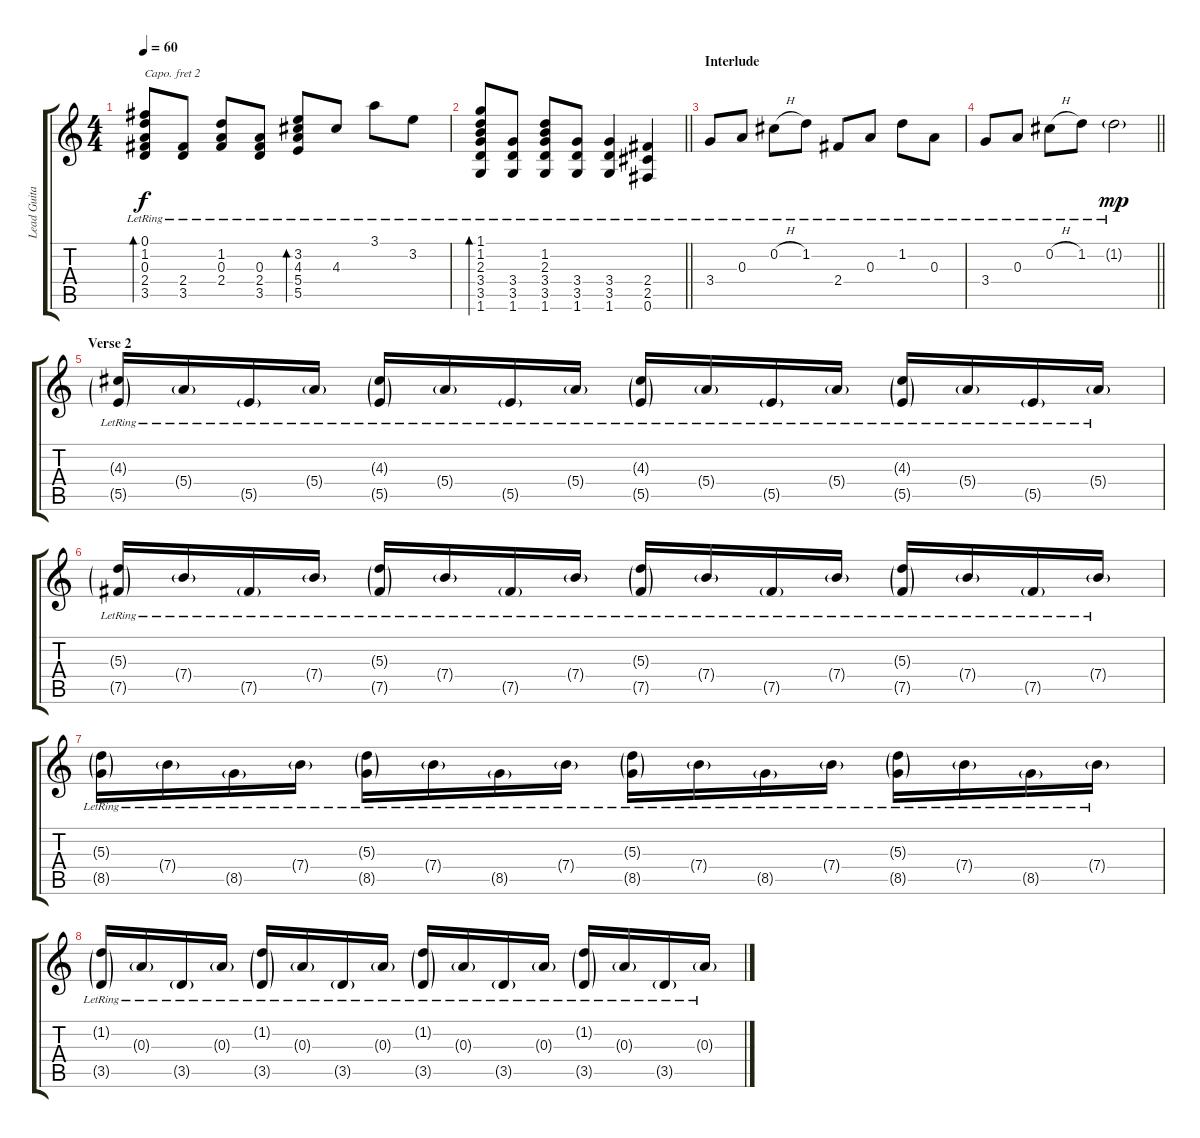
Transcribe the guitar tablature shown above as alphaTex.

\track ("Lead Guitar" "Lead Guita") {instrument electricguitarjazz}
\staff {score tabs}
\capo 2
\tuning (E4 B3 G3 D3 A2 E2) {hide}
\ts (4 4)
\tempo 60
\clef g2
\ks c
(0.1{lr} 1.2{lr} 0.3{lr} 2.4{lr} 3.5).8{bd 60 dy f} (2.4{lr} 3.5).8 (1.2{lr} 0.3{lr} 2.4{lr}).8 (0.3 2.4{lr} 3.5).8 (3.2{lr} 4.3{lr} 5.4{lr} 5.5{lr}).8{bd 60} 4.3{lr}.8 3.1{lr}.8 3.2{lr}.8 |
\barLineRight lightlight
(1.1{lr} 1.2{lr} 2.3{lr} 3.4{lr} 3.5{lr} 1.6{lr}).8{bd 60} (3.4{lr} 3.5{lr} 1.6{lr}).8 (1.2{lr} 2.3{lr} 3.4{lr} 3.5{lr} 1.6{lr}).8 (3.4{lr} 3.5{lr} 1.6{lr}).8 (3.4{lr} 3.5{lr} 1.6{lr}).4 (2.4{lr} 2.5{lr} 0.6{lr}).4 |
\section ("" "Interlude")
3.4{lr}.8 0.3{lr}.8 0.2{h lr}.8 1.2{lr}.8 2.4{lr}.8 0.3{lr}.8 1.2{lr}.8 0.3{lr}.8 |
\barLineRight lightlight
3.4{lr}.8 0.3{lr}.8 0.2{h lr}.8 1.2{lr}.8 1.2{g lr}.2{dy mp} |
\section ("" "Verse 2")
(4.3{g lr} 5.5{g lr}).16 5.4{g lr}.16 5.5{g lr}.16 5.4{g lr}.16 (4.3{g lr} 5.5{g lr}).16 5.4{g lr}.16 5.5{g lr}.16 5.4{g lr}.16 (4.3{g lr} 5.5{g lr}).16 5.4{g lr}.16 5.5{g lr}.16 5.4{g lr}.16 (4.3{g lr} 5.5{g lr}).16 5.4{g lr}.16 5.5{g lr}.16 5.4{g lr}.16 |
(5.3{g lr} 7.5{g lr}).16 7.4{g lr}.16 7.5{g lr}.16 7.4{g lr}.16 (5.3{g lr} 7.5{g lr}).16 7.4{g lr}.16 7.5{g lr}.16 7.4{g lr}.16 (5.3{g lr} 7.5{g lr}).16 7.4{g lr}.16 7.5{g lr}.16 7.4{g lr}.16 (5.3{g lr} 7.5{g lr}).16 7.4{g lr}.16 7.5{g lr}.16 7.4{g lr}.16 |
(5.3{g lr} 8.5{g lr}).16 7.4{g lr}.16 8.5{g lr}.16 7.4{g lr}.16 (5.3{g lr} 8.5{g lr}).16 7.4{g lr}.16 8.5{g lr}.16 7.4{g lr}.16 (5.3{g lr} 8.5{g lr}).16 7.4{g lr}.16 8.5{g lr}.16 7.4{g lr}.16 (5.3{g lr} 8.5{g lr}).16 7.4{g lr}.16 8.5{g lr}.16 7.4{g lr}.16 |
(1.2{g lr} 3.5{g lr}).16 0.3{g lr}.16 3.5{g lr}.16 0.3{g lr}.16 (1.2{g lr} 3.5{g lr}).16 0.3{g lr}.16 3.5{g lr}.16 0.3{g lr}.16 (1.2{g lr} 3.5{g lr}).16 0.3{g lr}.16 3.5{g lr}.16 0.3{g lr}.16 (1.2{g lr} 3.5{g lr}).16 0.3{g lr}.16 3.5{g lr}.16 0.3{g lr}.16
